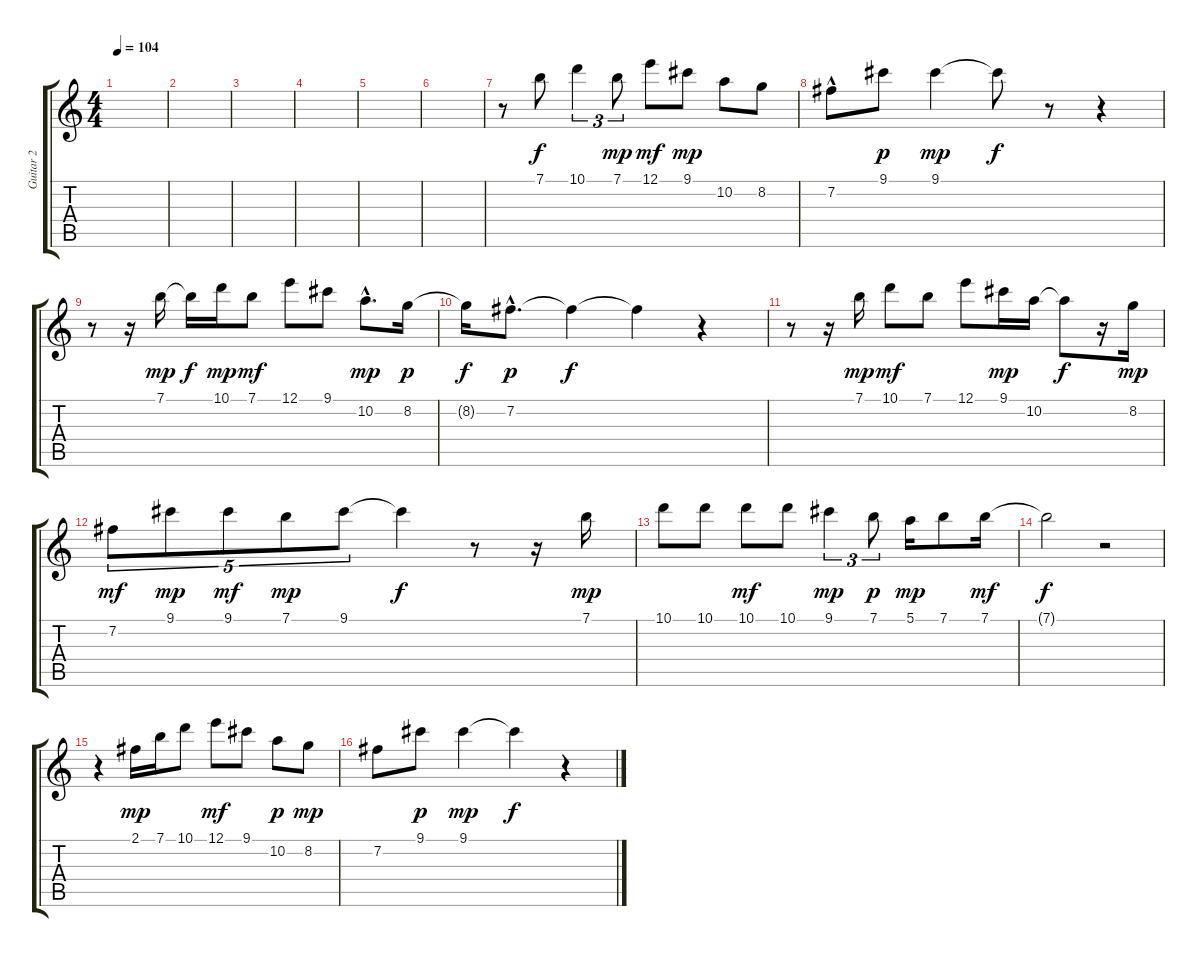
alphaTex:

\track ("Guitar 2" "Guitar 2") {instrument acousticguitarnylon}
\staff {score tabs}
\tuning (E4 B3 G3 D3 A2 E2) {hide}
\ts (4 4)
\tempo 104
\clef g2
\ks c
|
|
|
|
|
|
r.8 7.1.8 10.1.4{tu (3 2)} 7.1.8{tu (3 2) dy mp} 12.1.8{dy mf} 9.1.8{dy mp} 10.2.8 8.2.8 |
7.2{hac}.8 9.1.8{dy p} 9.1.4{dy mp} 9.1{t}.8{dy f} r.8 r.4 |
r.8 r.16 7.1.16{dy mp} 7.1{t}.16{dy f} 10.1.16{dy mp} 7.1.8{dy mf} 12.1.8 9.1.8 10.2{hac}.8{d dy mp} 8.2.16{dy p} |
8.2{t}.16{dy f} 7.2{hac}.8{d dy p} 7.2{t}.4{dy f} 7.2{t}.4 r.4 |
r.8 r.16 7.1.16{dy mp} 10.1.8{dy mf} 7.1.8 12.1.8 9.1.16{dy mp} 10.2.16 10.2{t}.8{dy f} r.16 8.2.16{dy mp} |
7.2.8{tu (5 4) dy mf} 9.1.8{tu (5 4) dy mp} 9.1.8{tu (5 4) dy mf} 7.1.8{tu (5 4) dy mp} 9.1.8{tu (5 4)} 9.1{t}.4{dy f} r.8 r.16 7.1.16{dy mp} |
10.1.8 10.1.8 10.1.8{dy mf} 10.1.8 9.1.4{tu (3 2) dy mp} 7.1.8{tu (3 2) dy p} 5.1.16{dy mp} 7.1.8 7.1.16{dy mf} |
7.1{t}.2{dy f} r.2 |
r.4 2.1.16{dy mp} 7.1.16 10.1.8 12.1.8{dy mf} 9.1.8 10.2.8{dy p} 8.2.8{dy mp} |
7.2.8 9.1.8{dy p} 9.1.4{dy mp} 9.1{t}.4{dy f} r.4
